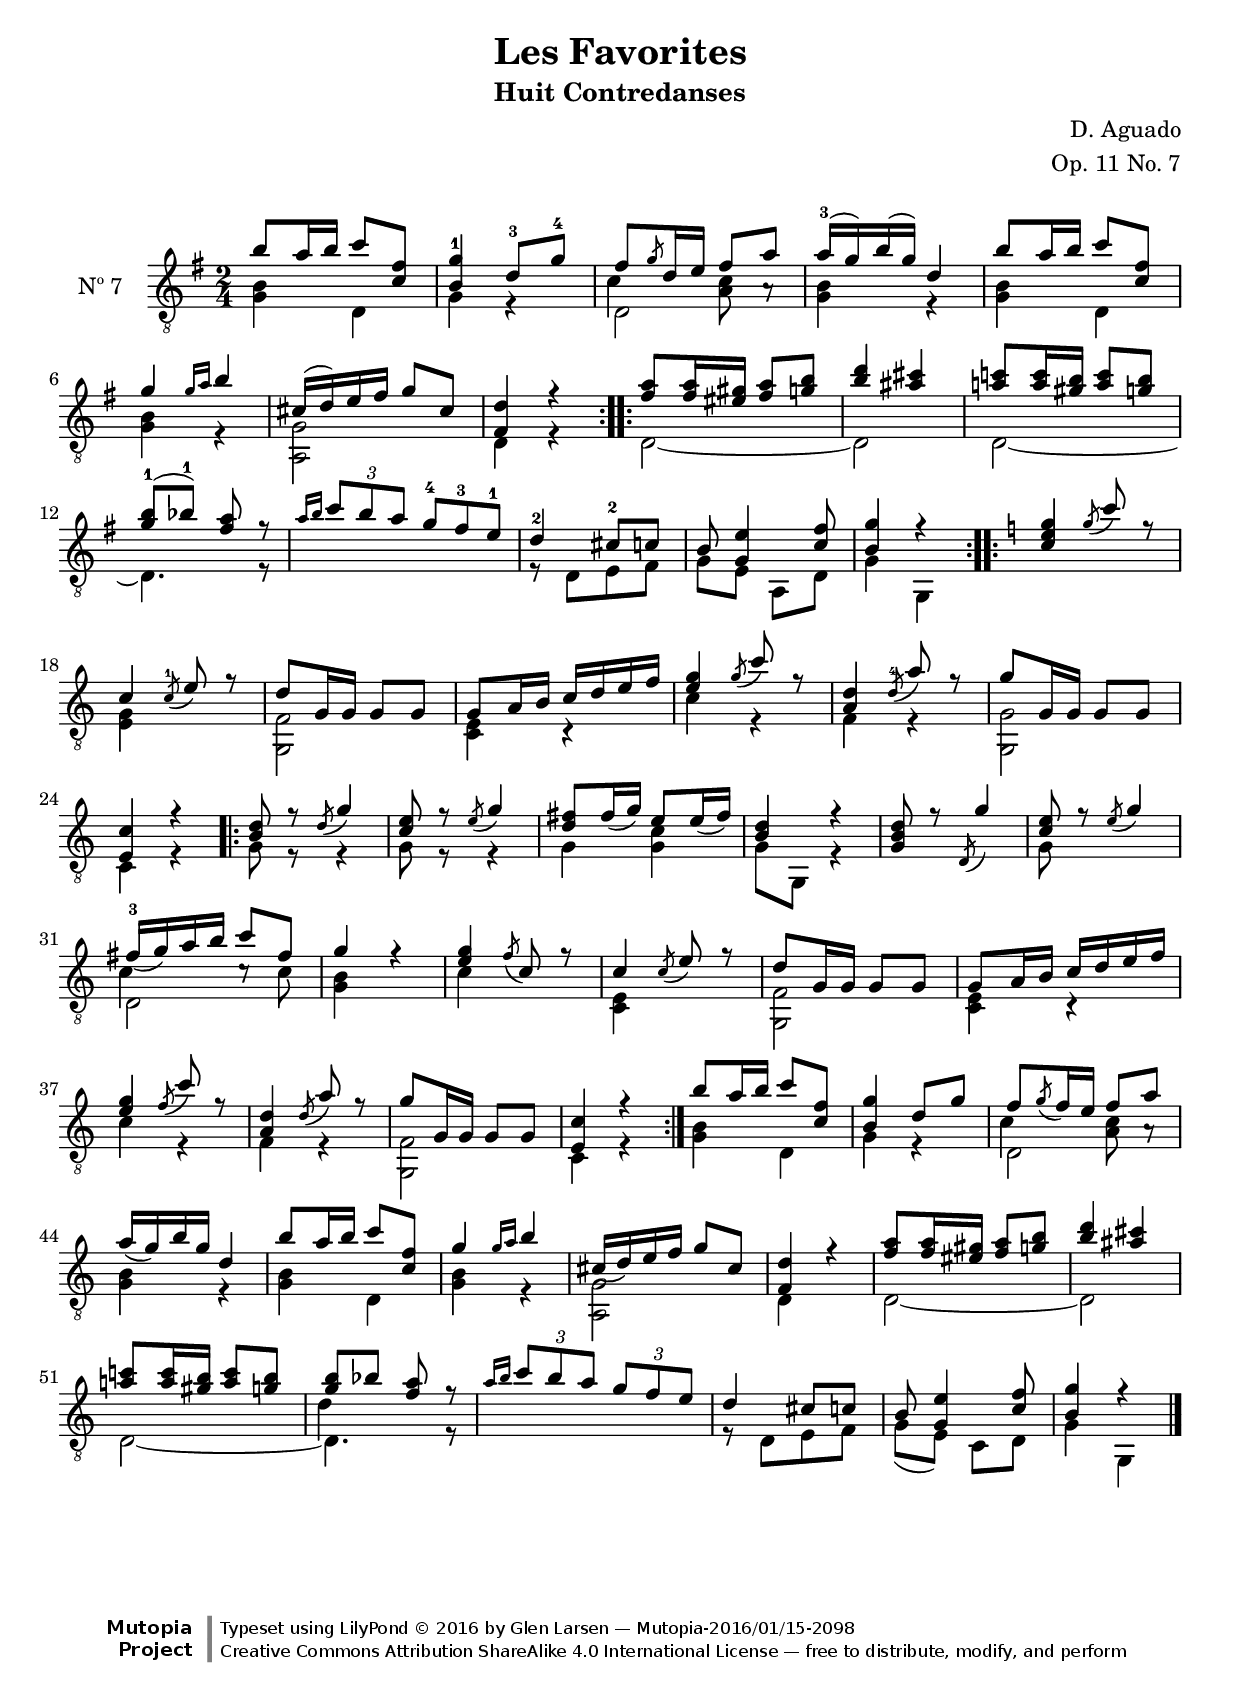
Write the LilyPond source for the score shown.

\version "2.19.34"

\header {
  title = "Les Favorites"
  subtitle = "Huit Contredanses"
  composer = "D. Aguado"
  opus = "Op. 11 No. 7"
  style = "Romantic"
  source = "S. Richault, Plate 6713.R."
  date = "1846"
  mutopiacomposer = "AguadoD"
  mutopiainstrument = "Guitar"
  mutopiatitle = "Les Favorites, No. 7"
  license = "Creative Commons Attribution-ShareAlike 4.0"
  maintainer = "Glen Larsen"
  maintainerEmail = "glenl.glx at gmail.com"

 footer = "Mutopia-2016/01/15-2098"
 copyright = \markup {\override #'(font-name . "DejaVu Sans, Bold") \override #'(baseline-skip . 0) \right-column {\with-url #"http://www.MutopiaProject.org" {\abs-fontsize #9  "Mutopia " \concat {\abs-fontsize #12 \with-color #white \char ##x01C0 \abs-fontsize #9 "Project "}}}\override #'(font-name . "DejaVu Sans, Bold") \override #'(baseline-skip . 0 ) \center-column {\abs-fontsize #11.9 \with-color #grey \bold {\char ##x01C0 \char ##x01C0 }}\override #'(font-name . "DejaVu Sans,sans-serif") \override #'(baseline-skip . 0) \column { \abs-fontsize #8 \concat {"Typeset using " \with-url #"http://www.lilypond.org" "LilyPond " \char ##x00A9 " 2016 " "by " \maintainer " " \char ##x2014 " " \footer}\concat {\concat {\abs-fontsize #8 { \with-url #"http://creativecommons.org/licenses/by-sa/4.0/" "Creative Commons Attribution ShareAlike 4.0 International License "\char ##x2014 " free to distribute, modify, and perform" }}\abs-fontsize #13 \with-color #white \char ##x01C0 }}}
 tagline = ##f
}

\paper {
  % add space between composer/opus markup and first staff
  markup-system-spacing #'padding = #3
  % add a little space between composer and opus
  markup-markup-spacing #'padding = #1.2
  top-margin = #8
  bottom-margin = #12
}

mbreak = {} % { \break }
global = {
  \time 2/4
  \key g \major
}

upperVoice = \relative c'' {
  \voiceOne
  \repeat volta 2 {
    b8 a16 b c8 <c, fis> |
    <b g'-1>4 <d-3>8 <g-4> |
    fis8[ \slashedGrace{g8} d16 e16] fis8 a |
    <a-3>16( g) b( g) d4 |
    b'8 a16 b c8 <c, fis> |

    \mbreak
    g'4 \grace{g16[ a]} b4 |
    cis,16( d) e fis g8 cis, |
    <fis, d'>4 r |
  }
  \repeat volta 2 {
    <fis' a>8 q16 <eis gis> <fis a>8 <g b> |
    <b d>4 <ais cis> |
    <a! c!>8 q16 <gis b> <a c>8 <g b> |
    <g b-1>8( <bes-1>) <fis a> r |

    \mbreak
    \grace{a16[ b]} \tuplet 3/2 { c8 b a } \once\omit TupletNumber \tuplet 3/2 { <g-4> <fis-3> <e-1> } |
    <d-2>4 <cis-2>8 c |
    b8 <g e'>4 <c fis>8 |
    <b g'>4 r |
  }
  \key c \major
  \repeat volta 2 {
    \slurDown
    <c e g>4 \acciaccatura{g'8} c8 r |
    c,4 \acciaccatura{<c-1>8} e r |
    d8[ g,16 g] g8[ g] |

    \mbreak
    g8 a16 b c d e f |
    <e g>4 \acciaccatura{g8} c r |
    <a, d>4 \acciaccatura{<d-4>8} a' r |
    g8 g,16 g g8 g |
    <e c'>4 r |
    \repeat volta 2 {
      <b' d>8 r \acciaccatura{d8} g4 |
      <c, e>8 r \acciaccatura{e8} g4 |
      <d fis>8 fis16( g) e8 e16( fis) |

      \mbreak
      <b, d>4 r |
      <g b d>8 r \acciaccatura{d8} g'4 |
      <c, e>8 r \acciaccatura{e8} g4 |
      <fis-3>16( g) a b c8 fis, |
      g4 r |
      <e g>4 \acciaccatura{f8} c r |
      c4 \acciaccatura{c8} e8 r |
      d8 g,16 g g8 g |

      g8 a16 b c d e f |
      <e g>4 \acciaccatura{f8} c' r |
      <a, d>4 \acciaccatura{d8} a' r |
      g8 g,16 g g8 g |
      <e c'>4 r |
    }
  }
  b''8 a16 b c8 <c, f> |
  <b g'>4 d8 g |

  \mbreak
  f8 \acciaccatura{g8} f16 e f8 a |
  a16( g) b g d4 |
  b'8 a16 b c8 <c, f> |
  g'4 \grace{g16[ a]} b4 |
  cis,16( d) e f g8 cis, |
  <f, d'>4 r |
  <f' a>8 q16 <eis gis> <f a>8 <g b> |

  \mbreak
  <b d>4 <ais cis> |
  <a! c!>8 <a c>16 <gis b> <a c>8 <g b> |
  <g b>8 bes <f a> r |
  \grace{a16[ b]} \tuplet 3/2 { c8 b a} \tuplet 3/2 { g f e} |
  d4 cis8 c |
  b8 <g e'>4 <c f>8 |
  <b g'>4 r |

  \bar "|."
}

lowerVoice = \relative c' {
  \voiceTwo
  <g b>4 d |
  g4 r |
  << {\voiceTwo d2} \\ {\voiceThree\stemDown c'4 <a c>8 a\rest } >> |
  <g b>4 r |
  <g b>4 d |

  <g b>4 r |
  <a, g'>2 |
  d4 r |
  d2~ |
  d2 |
  d2~ |
  d4. r8 |

  s2 |
  r8 d[ e fis] |
  g8 e a, d |
  g4 g, |
  s2 |
  <e' g>4 s |
  <g, f'>2 |

  <c e>4 r |
  c'4 r |
  f,4 r |
  <g, g'>2 |
  c4 r |
  g'8 r r4 |
  g8 r r4 |
  g4 <g c> |

  g8 g, r4 |
  s2 |
  g'8 s s4 |
  << {\voiceTwo d2 } \\ {\voiceThree\stemDown c'4 c8\rest c } >> |
  <g b>4 s |
  c4 s |
  <c, e>4 s |
  <g f'>2 |

  <c e>4 r |
  c'4 r |
  f,4 r |
  <g, f'>2 |
  c4 r |
  <g' b>4 d |
  g4 r |

  << {\voiceTwo d2 } \\ {\voiceThree\stemDown c'4 <a c>8 a\rest } >> |
  <g b>4 r |
  <g b>4 d |
  <g b>4 r |
  <a, g'>2 |
  d4 s |
  d2~ |

  d2 |
  << {\voiceTwo d2~ | d4. r8} \\ {\voiceThree\stemDown s2 | d'4 s} >> |
  s2 |
  r8 d,[ e f] |
  g8( e) c d |
  g4 g, |
}

\score {
  <<
    \new Staff = "Guitar" \with {
      midiInstrument = #"acoustic guitar (nylon)"
      instrumentName = #"Nº 7"
      \mergeDifferentlyDottedOn
      \mergeDifferentlyHeadedOn
%      \override StringNumber #'stencil = ##f
    } <<
      \global
      \clef "treble_8"

      \context Voice = "upperVoice" \upperVoice
      \context Voice = "lowerVoice" \lowerVoice
    >>
%{
    % tabs are not completely developed
    \new TabStaff = "Guitar tabs" \with {
      restrainOpenStrings = ##t
    } <<
      \clef "moderntab"
      \global
      \context TabVoice = "upperVoice" \upperVoice
      \context TabVoice = "lowerVoice" \lowerVoice
    >>
%}
  >>
  \layout {}
  \midi {
    \context { \TabStaff \remove "Staff_performer" }
    \tempo 4 = 82
  }
}
